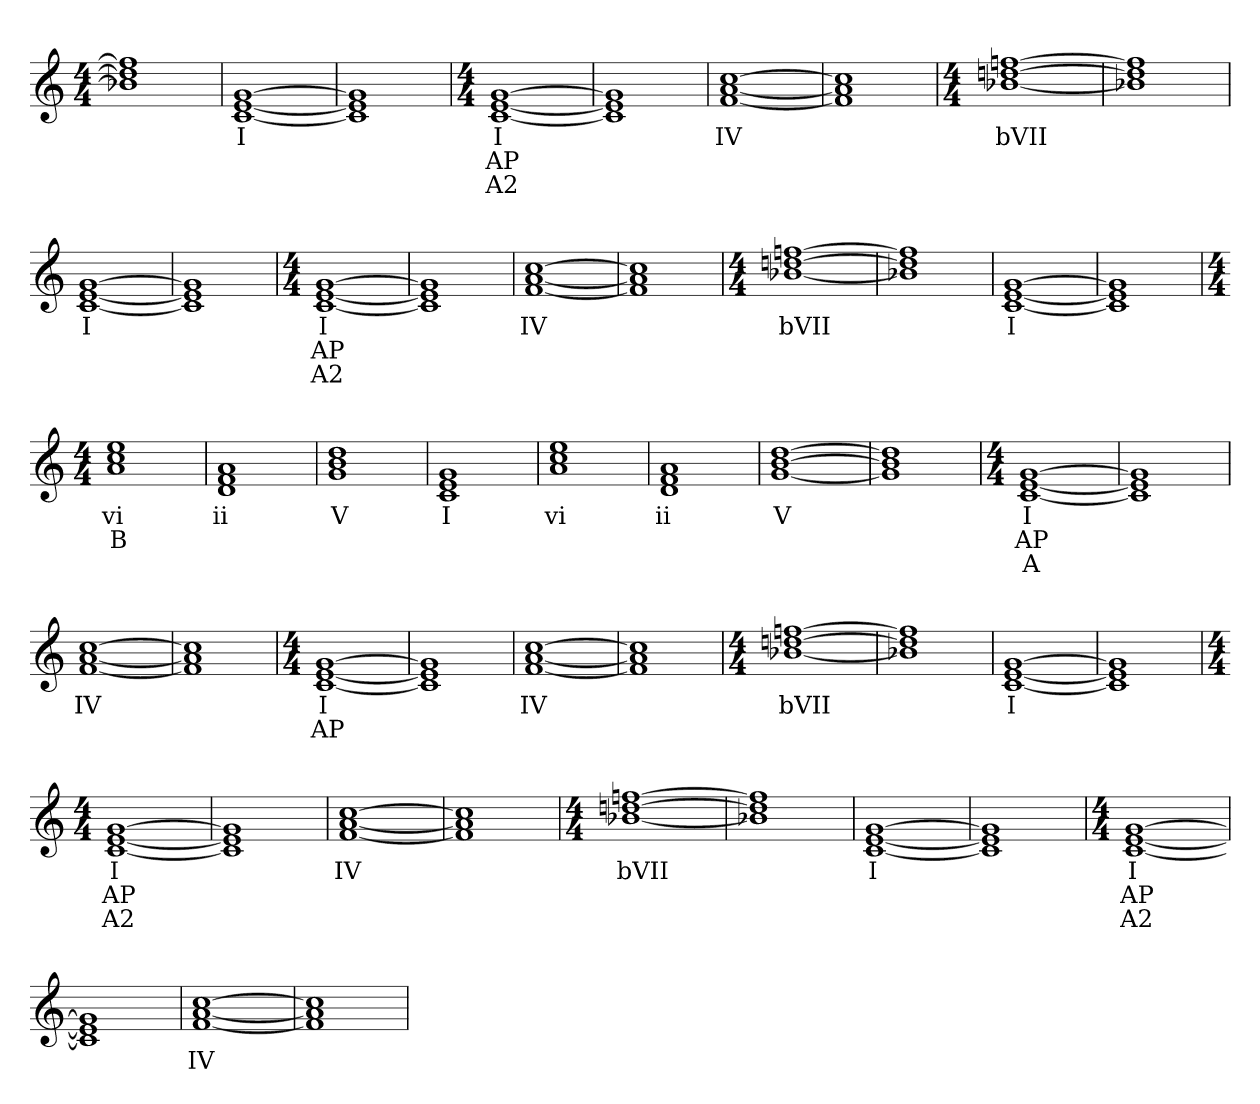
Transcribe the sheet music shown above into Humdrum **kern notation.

**kern	**text	**text	**text
*part1	*part1	*part1	*part1
*staff1	*staff1	*staff1	*staff1
*k[]	*	*	*
*C:	*	*	*
*M4/4	*	*	*
=	=	=	=
1b-X] 1ddn] 1ffn]	.	.	.
=	=	=	=
*k[]	*	*	*
*C:	*	*	*
[1c [1e [1g	I	.	.
=	=	=	=
*k[]	*	*	*
*C:	*	*	*
1c] 1e] 1g]	.	.	.
=	=	=	=
*k[]	*	*	*
*C:	*	*	*
*M4/4	*	*	*
[1c [1e [1g	I	AP	A2
=	=	=	=
*k[]	*	*	*
*C:	*	*	*
1c] 1e] 1g]	.	.	.
=	=	=	=
*k[]	*	*	*
*C:	*	*	*
[1f [1a [1cc	IV	.	.
=	=	=	=
*k[]	*	*	*
*C:	*	*	*
1f] 1a] 1cc]	.	.	.
=	=	=	=
*k[]	*	*	*
*C:	*	*	*
*M4/4	*	*	*
[1b-X [1ddn [1ffn	bVII	.	.
=	=	=	=
*k[]	*	*	*
*C:	*	*	*
1b-X] 1ddn] 1ffn]	.	.	.
=	=	=	=
*k[]	*	*	*
*C:	*	*	*
[1c [1e [1g	I	.	.
=	=	=	=
*k[]	*	*	*
*C:	*	*	*
1c] 1e] 1g]	.	.	.
=	=	=	=
*k[]	*	*	*
*C:	*	*	*
*M4/4	*	*	*
[1c [1e [1g	I	AP	A2
=	=	=	=
*k[]	*	*	*
*C:	*	*	*
1c] 1e] 1g]	.	.	.
=	=	=	=
*k[]	*	*	*
*C:	*	*	*
[1f [1a [1cc	IV	.	.
=	=	=	=
*k[]	*	*	*
*C:	*	*	*
1f] 1a] 1cc]	.	.	.
=	=	=	=
*k[]	*	*	*
*C:	*	*	*
*M4/4	*	*	*
[1b-X [1ddn [1ffn	bVII	.	.
=	=	=	=
*k[]	*	*	*
*C:	*	*	*
1b-X] 1ddn] 1ffn]	.	.	.
=	=	=	=
*k[]	*	*	*
*C:	*	*	*
[1c [1e [1g	I	.	.
=	=	=	=
*k[]	*	*	*
*C:	*	*	*
1c] 1e] 1g]	.	.	.
=	=	=	=
*k[]	*	*	*
*C:	*	*	*
*M4/4	*	*	*
1a 1cc 1ee	vi	B	.
=	=	=	=
*k[]	*	*	*
*C:	*	*	*
1d 1f 1a	ii	.	.
=	=	=	=
*k[]	*	*	*
*C:	*	*	*
1g 1b 1dd	V	.	.
=	=	=	=
*k[]	*	*	*
*C:	*	*	*
1c 1e 1g	I	.	.
=	=	=	=
*k[]	*	*	*
*C:	*	*	*
1a 1cc 1ee	vi	.	.
=	=	=	=
*k[]	*	*	*
*C:	*	*	*
1d 1f 1a	ii	.	.
=	=	=	=
*k[]	*	*	*
*C:	*	*	*
[1g [1b [1dd	V	.	.
=	=	=	=
*k[]	*	*	*
*C:	*	*	*
1g] 1b] 1dd]	.	.	.
=	=	=	=
*k[]	*	*	*
*C:	*	*	*
*M4/4	*	*	*
[1c [1e [1g	I	AP	A
=	=	=	=
*k[]	*	*	*
*C:	*	*	*
1c] 1e] 1g]	.	.	.
=	=	=	=
*k[]	*	*	*
*C:	*	*	*
[1f [1a [1cc	IV	.	.
=	=	=	=
*k[]	*	*	*
*C:	*	*	*
1f] 1a] 1cc]	.	.	.
=	=	=	=
*k[]	*	*	*
*C:	*	*	*
*M4/4	*	*	*
[1c [1e [1g	I	AP	.
=	=	=	=
*k[]	*	*	*
*C:	*	*	*
1c] 1e] 1g]	.	.	.
=	=	=	=
*k[]	*	*	*
*C:	*	*	*
[1f [1a [1cc	IV	.	.
=	=	=	=
*k[]	*	*	*
*C:	*	*	*
1f] 1a] 1cc]	.	.	.
=	=	=	=
*k[]	*	*	*
*C:	*	*	*
*M4/4	*	*	*
[1b-X [1ddn [1ffn	bVII	.	.
=	=	=	=
*k[]	*	*	*
*C:	*	*	*
1b-X] 1ddn] 1ffn]	.	.	.
=	=	=	=
*k[]	*	*	*
*C:	*	*	*
[1c [1e [1g	I	.	.
=	=	=	=
*k[]	*	*	*
*C:	*	*	*
1c] 1e] 1g]	.	.	.
=	=	=	=
*k[]	*	*	*
*C:	*	*	*
*M4/4	*	*	*
[1c [1e [1g	I	AP	A2
=	=	=	=
*k[]	*	*	*
*C:	*	*	*
1c] 1e] 1g]	.	.	.
=	=	=	=
*k[]	*	*	*
*C:	*	*	*
[1f [1a [1cc	IV	.	.
=	=	=	=
*k[]	*	*	*
*C:	*	*	*
1f] 1a] 1cc]	.	.	.
=	=	=	=
*k[]	*	*	*
*C:	*	*	*
*M4/4	*	*	*
[1b-X [1ddn [1ffn	bVII	.	.
=	=	=	=
*k[]	*	*	*
*C:	*	*	*
1b-X] 1ddn] 1ffn]	.	.	.
=	=	=	=
*k[]	*	*	*
*C:	*	*	*
[1c [1e [1g	I	.	.
=	=	=	=
*k[]	*	*	*
*C:	*	*	*
1c] 1e] 1g]	.	.	.
=	=	=	=
*k[]	*	*	*
*C:	*	*	*
*M4/4	*	*	*
[1c [1e [1g	I	AP	A2
=	=	=	=
*k[]	*	*	*
*C:	*	*	*
1c] 1e] 1g]	.	.	.
=	=	=	=
*k[]	*	*	*
*C:	*	*	*
[1f [1a [1cc	IV	.	.
=	=	=	=
*k[]	*	*	*
*C:	*	*	*
1f] 1a] 1cc]	.	.	.
=	=	=	=
*-	*-	*-	*-
